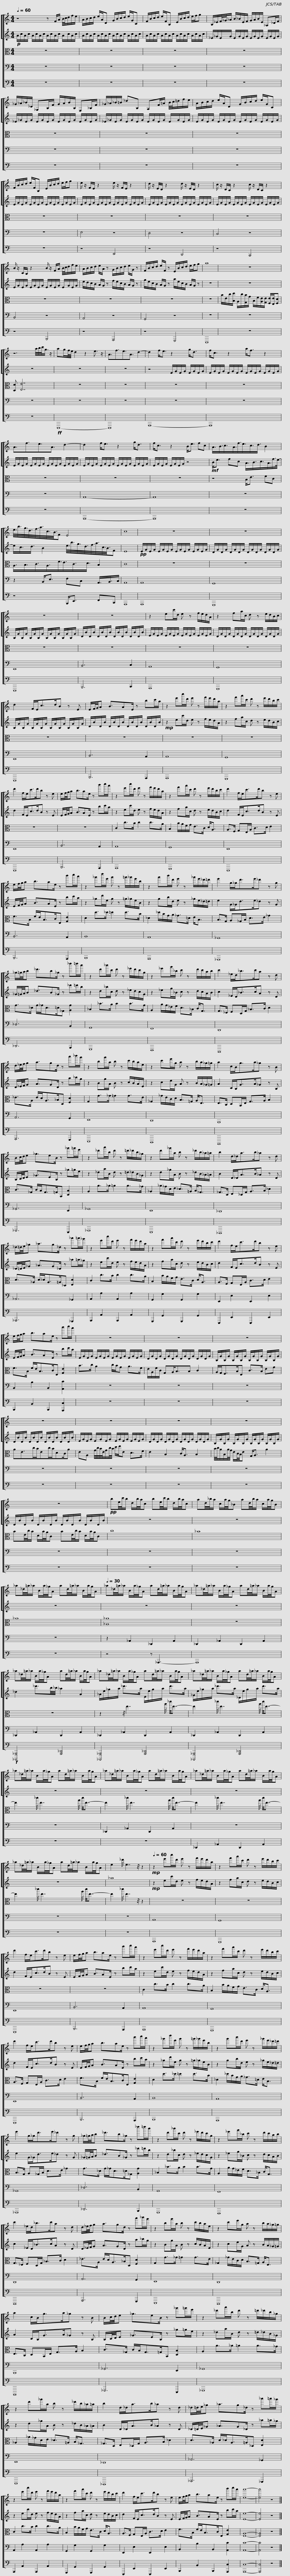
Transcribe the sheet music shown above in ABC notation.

X:1
%%score [ [ 1 2 ] 3 4 5 ]
L:1/8
Q:1/4=60
M:4/4
I:linebreak $
K:C
V:1 treble
V:2 treble
V:3 alto
V:4 bass
V:5 bass
V:1
 z4 z F/A/ B/4c/4d/f/e/ | A/B/c/d/ e/A/D G/B/c/d/ e/G/C |$ F/B/c/d/ e/F/B, E/B/c/d/ e/f/g | B,/_E/F/4_G/4_A/ B/_B/E/F/ G/A/B/E/ _A,_D/F/ |$ _G/_A/_B/_D/ _G,B,/F/ G/A/B/B,/ F,_B,/F/ | %5
 _G/_A/_B/=B/ _dB, A,F/=A/ B/4c/4=d/f/e/ |$ A/B/c/d/ e/A/D G/B/c/d/ e/G/C | F/B/c/d/ e/F/B, E/B/c/d/ e/f/g |$ e/ z/ F/E/ z2 e/ z/ F/E/ z2 | d/ z/ E/D/ z2 d/ z/ E/D/ z2 |$ %10
 c/ z/ D/C/ z2 c/ z/ D/C/ z2 | B/ z/ C/B,/ z2 B/ z/ F/A/ B/4c/4d/f/e/ |$ A/B/c/d/ e/A/ z G/B/c/d/ e/G/ z | F/B/c/d/ e/F/ z E/B/c/d/ e/f/g | a8 |$ %15
 z8 | z6 a/4b/4c'/<g/ z/ | ag/f/4e/4 d2 z2 e3/2 z/ | A3/2f3/2e3/2A3/2 d2- |$ d2 f<e z2 g<d | %20
 f<c z2 a<f z2 | A3/2f3/2e3/2A3/2 d2- |$ d2 f<e z2 g<d | f<c z2 B<e fc |$ A3/4B3/4c3/4A3/4f3/4e3/4c3/4d3/4 B2 |$ %25
 e3/8b3/8g3/8d3/8f3/8a3/8c3/8B3/8F E4 | c8 |$ z8 | z8 |$ z8 | %30
 z8 |$ z2 ec'/d/ e z f/e/d/A/ | z2 fa/c/ d z e/d/B/c/ |$ d2 F/E<cd/B z E | E/F/4G/4A B3/2AE/ z bc'/a/ |$ %35
 z2 e'c''/d'/ e' z f'/e'/d'/a/ | z2 f'a'/c'/ d' z e'/d'/b/c'/ | d'2 f/e<c'd'/b z e |$ e/f/4g/4a b3/2ae/ z b'c''/a'/ | z2 e'c''/d'/ e' z f'/e'/d'/a/ | %40
 z2 f'a'/c'/ d' z e'/d'/b/c'/ |$ d'2 f/e<c'd'/b z e | e/f/4g/4a b3/2ae/ z b'c''/a'/ | z2 _g'd''/e'/ g' z =g'/_g'/e'/b/ |$ z2 g'b'/d'/ e' z _g'/e'/_d'/=d'/ | %45
 e'2 g/_g<d'e'/_d' z g |$ _g/=g/4a/4b _d'3/2b_g/ z _d''=d''/b'/ | z2 d'_b'/c'/ d' z _e'/d'/c'/g/ |$ z2 _e'g'/_b/ c' z d'/c'/a/b/ | c'2 _e/d<_bc'/a z d |$ %50
 d/_e/4f/4g a3/2gd/ z a'_b'/g'/ | z2 bg'/a/ b z c'/b/a/e/ |$ z2 c'e'/g/ a z b/a/_g/=g/ | a2 c/B<ga/_g z B |$ B/c/4d/4e _g3/2eB/ z _g'=g'/e'/ | %55
 z2 _d'a'/b/ d' z =d'/_d'/b/_g/ |$ z2 d'_g'/a/ b z _d'/b/_a/=a/ | b2 d/_d<ab/_a z d |$ _d/=d/4e/4_g _a3/2g_d/ z _a'=a'/_g'/ | z2 e'c''/d'/ e' z f'/e'/d'/a/ |$ %60
 z2 f'a'/c'/ d' z e'/d'/b/c'/ | d'2 f/e<c'd'/b z e | e/f/4g/4a b3/2ae/ z b'c''/a'/ |$ z8 | z8 |$ %65
 z8 | z8 |$ z8 | z8 |$ z8 | %70
 z8 |$!pp! be/4c'/4b/ d/b/4a/4c be/4c'/4b/ d/b/4a/4c | ad/4_b/4a/ c/a/4g/4_B ad/4b/4a/ c/a/4g/4B |$ _a_d/4=a/4_a/ B/a/4_g/4A ad/4=a/4_a/ B/a/4g/4A |[Q:1/4=30] _a_d/4=a/4_a/ B/a/4_g/4A ad/4=a/4_a/ B/a/4g/4A |$ %75
 _a_d/4=a/4_a/ B/a/4_g/4A ad/4=a/4_a/ B/a/4g/4A |$ _a_d/4=a/4_a/ B/a/4_g/4A ad/4=a/4_a/ B/a/4g/4A |$ _a_d/4=a/4_a/ B/a/4_g/4A ad/4=a/4_a/ B/a/4g/4A |$ _a_d/4=a/4_a/ B/a/4_g/4A ad/4=a/4_a/ B/a/4g/4A |$ _a_d/4=a/4_a/ B/a/4_g/4A ad/4=a/4_a/ B/a/4g/4A |$ %80
 _a_d/4=a/4_a/ B/a/4_g/4A ad/4=a/4_a/ B/a/4g/4A |$ _a_d/4=a/4_a/ B/a/4_g/4A ad/4=a/4_a/ B/a/4g/4A |$ _a_d/4=a/4_a/ B/a/4_g/4A ad/4=a/4_a/ B/a/4g/4A | e2 _d'/4 e7/2 z/4 z2 |$[Q:1/4=60]!mp! z2 e'c''/d'/ e' z f'/e'/d'/a/ | %85
 z2 f'a'/c'/ d' z e'/d'/b/c'/ | d'2 f/e<c'd'/b z e |$ e/f/4g/4a b3/2ae/ z b'c''/a'/ | z2 e'c''/d'/ e' z f'/e'/d'/a/ | z2 f'a'/c'/ d' z e'/d'/b/c'/ |$ %90
 d'2 f/e<c'd'/b z e | e/f/4g/4a b3/2ae/ z b'c''/a'/ | z2 _g'd''/e'/ g' z =g'/_g'/e'/b/ |$ z2 g'b'/d'/ e' z _g'/e'/_d'/=d'/ | e'2 g/_g<d'e'/_d' z g |$ %95
 _g/=g/4a/4b _d'3/2b_g/ z _d''=d''/b'/ | z2 d'_b'/c'/ d' z _e'/d'/c'/g/ |$ z2 _e'g'/_b/ c' z d'/c'/a/b/ | c'2 _e/d<_bc'/a z d |$ d/_e/4f/4g a3/2gd/ z a'_b'/g'/ | %100
 z2 bg'/a/ b z c'/b/a/e/ |$ z2 c'e'/g/ a z b/a/_g/=g/ | a2 c/B<ga/_g z B |$ B/c/4d/4e _g3/2eB/ z _g'=g'/e'/ | z2 _d'a'/b/ d' z =d'/_d'/b/_g/ |$ %105
 z2 d'_g'/a/ b z _d'/b/_a/=a/ | b2 d/_d<ab/_a z d |$ _d/=d/4e/4_g _a3/2g_d/ z _a'=a'/_g'/ | z2 e'c''/d'/ e' z f'/e'/d'/a/ |$ z2 f'a'/c'/ d' z e'/d'/b/c'/ | %110
 d'2 f/e<c'd'/b z e | e/f/4g/4a b3/2ae/ z b'c''/a'/ |$ [ea']8- | [ea']4 z4 |] %114
V:2
!p! A/c/A/c/ A/c/A/c/ A/c/A/c/ A/c/A/c/ | A/c/A/c/ A/c/A/c/ A/c/A/c/ A/c/A/c/ |$ A/c/A/c/ A/c/A/c/ A/c/A/c/ A/c/A/c/ | _E/_G/E/G/ E/G/E/G/ E/G/E/G/ E/G/E/G/ |$ _E/_G/E/G/ E/G/E/G/ E/G/E/G/ E/G/E/G/ | %5
 _E/_G/E/G/ E/G/E/G/ E/G/E/G/ E/G/E/G/ |$ E/G/E/G/ E/G/E/G/ E/G/E/G/ E/G/E/G/ | E/G/E/G/ E/G/E/G/ E/G/E/G/ E/G/E/G/ |$ E/G/E/G/ E/G/E/G/ E/G/E/G/ E/G/E/G/ | E/G/E/G/ E/G/E/G/ E/G/E/G/ E/G/E/G/ |$ %10
 E/G/E/G/ E/G/E/G/ E/G/E/G/ E/G/E/G/ | E/G/E/G/ E/G/E/G/ E/G/E/G/ E/G/E/G/ |$ e/d/c/B/ A/G/ z f/e/c/B/ A/G/ z | g/e/c/B/ A/G/ z a/e/c/B/ A/G/ z | z8 |$ %15
 z8 | z8 | z8 | z8 |$ z4 E/G/E/G/ E/G/E/G/ | %20
 E/G/E/G/ E/G/E/G/ E/G/E/G/ E/G/E/G/ | E/G/E/G/ E/G/E/G/ E/G/E/G/ E/G/E/G/ |$ E/G/E/G/ E/G/E/G/ E/G/E/G/ E/G/E/G/ | E/G/E/G/ E/G/E/G/ z4 |$!mf! B<e fc A3/4B3/4c3/4A3/4f/>e/- |$ %25
 e/c3/4d3/4 B2 e3/8b3/8g3/8d3/8f3/8a3/8c3/8B3/8F | E8 |$!pp! E/G/E/G/ E/G/E/G/ E/G/E/G/ E/G/E/G/ | D/G/D/G/ D/G/D/G/ D/G/D/G/ D/G/D/G/ |$ B,/G/B,/G/ B,/G/B,/G/ B,/G/B,/G/ B,/G/B,/G/ | %30
 D/B/D/B/ D/B/D/B/ D/B/D/B/ D/B/D/B/ |$ E/G/E/G/ E/G/E/G/ E/G/E/G/ E/G/E/G/ | D/G/D/G/ D/G/D/G/ D/G/D/G/ D/G/D/G/ |$ B,/G/B,/G/ B,/G/B,/G/ B,/G/B,/G/ B,/G/B,/G/ | D/B/D/B/ D/B/D/B/ D/B/D/B/ D/B/D/B/ |$ %35
!mp! z2 ec'/d/ e z f/e/d/A/ | z2 fa/c/ d z e/d/B/c/ | d2 F/E<cd/B z E |$ E/F/4G/4A B3/2AE/ z bc'/a/ | z2 ec'/d/ e z f/e/d/A/ | %40
 z2 fa/c/ d z e/d/B/c/ |$ d2 F/E<cd/B z E | E/F/4G/4A B3/2AE/ z bc'/a/ | z2 _gd'/e/ g z =g/_g/e/B/ |$ z2 gb/d/ e z _g/e/_d/=d/ | %45
 e2 G/_G<de/_d z G |$ _G/=G/4A/4B _d3/2B_G/ z _d'=d'/b/ | z2 d_b/c/ d z _e/d/c/G/ |$ z2 _eg/_B/ c z d/c/A/B/ | c2 _E/D<_Bc/A z D |$ %50
 D/_E/4F/4G A3/2GD/ z a_b/g/ | z2 Bg/A/ B z c/B/A/E/ |$ z2 ce/G/ A z B/A/_G/=G/ | A2 C/B,<GA/_G z B, |$ B,/C/4D/4E _G3/2EB,/ z _g=g/e/ | %55
 z2 _da/B/ d z =d/_d/B/_G/ |$ z2 d_g/A/ B z _d/B/_A/=A/ | B2 D/_D<AB/_A z D |$ _D/=D/4E/4_G _A3/2G_D/ z _a=a/_g/ | z2 ec'/d/ e z f/e/d/A/ |$ %60
 z2 fa/c/ d z e/d/B/c/ | d2 F/E<cd/B z E | E/F/4G/4A B3/2AE/ z bc'/a/ |$ E/G/E/G/ E/G/E/G/ E/G/E/G/ E/G/E/G/ | D/G/D/G/ D/G/D/G/ D/G/D/G/ D/G/D/G/ |$ %65
 B,/G/B,/G/ B,/G/B,/G/ B,/G/B,/G/ B,/G/B,/G/ | D/B/D/B/ D/B/D/B/ D/B/D/B/ D/B/D/B/ |$ E/G/E/G/ E/G/E/G/ E/G/E/G/ E/G/E/G/ | D/G/D/G/ D/G/D/G/ D/G/D/G/ D/G/D/G/ |$ B,/G/B,/G/ B,/G/B,/G/ B,/G/B,/G/ B,/G/B,/G/ | %70
 D/B/D/B/ D/B/D/B/ D/B/D/B/ D/B/D/B/ |$ z8 | z8 |$ z8 | z8 |$ %75
 z8 |$ _d2 _d'3/2b/4_b/4 _a2 A2 |$ _A/e/_g/a/ _d'>a E/e/g/a/ d'>a |$ _G/e/_g/a/ _d'>a _D/e/g/a/ d'>a |$ z8 |$ %80
 z8 |$ z8 |$ z8 | _a8 |$!mp! z2 ec'/d/ e z f/e/d/A/ | %85
 z2 fa/c/ d z e/d/B/c/ | d2 F/E<cd/B z E |$ E/F/4G/4A B3/2AE/ z bc'/a/ | z2 ec'/d/ e z f/e/d/A/ | z2 fa/c/ d z e/d/B/c/ |$ %90
 d2 F/E<cd/B z E | E/F/4G/4A B3/2AE/ z bc'/a/ | z2 _gd'/e/ g z =g/_g/e/B/ |$ z2 gb/d/ e z _g/e/_d/=d/ | e2 G/_G<de/_d z G |$ %95
 _G/=G/4A/4B _d3/2B_G/ z _d'=d'/b/ | z2 d_b/c/ d z _e/d/c/G/ |$ z2 _eg/_B/ c z d/c/A/B/ | c2 _E/D<_Bc/A z D |$ D/_E/4F/4G A3/2GD/ z a_b/g/ | %100
 z2 Bg/A/ B z c/B/A/E/ |$ z2 ce/G/ A z B/A/_G/=G/ | A2 C/B,<GA/_G z B, |$ B,/C/4D/4E _G3/2EB,/ z _g=g/e/ | z2 _da/B/ d z =d/_d/B/_G/ |$ %105
 z2 d_g/A/ B z _d/B/_A/=A/ | B2 D/_D<AB/_A z D |$ _D/=D/4E/4_G _A3/2G_D/ z _a=a/_g/ | z2 ec'/d/ e z f/e/d/A/ |$ z2 fa/c/ d z e/d/B/c/ | %110
 d2 F/E<cd/B z E | E/F/4G/4A B3/2AE/ z bc'/a/ |$ [Ee]8- | [Ee]4 z4 |] %114
V:3
 z8 | z8 |$ z8 | z8 |$ z8 | %5
 z8 |$ z8 | z8 |$ z8 | z8 |$ %10
 z8 | z8 |$ z8 | z8 | z8 |$ %15
 B/E/c/[B,d]/ A,/c/[G,B]/G/ B,/F/[A,E]/[G,E]/ [F,E]/[E,E]/[F,D] | [D,D] [E,E]7 | z8 | z8 |$ z8 | %20
 z8 | z8 |$ z8 | z8 |$ z4 B,<E FC |$ %25
 A,3/4B,3/4C3/4A,3/4F3/4E3/4C3/4D3/4 B,2 | C8 |$ z8 | z8 |$ z8 | %30
 z8 |$ z8 | z8 |$ z8 | z8 |$ %35
 z8 | z8 | z8 |$ z8 | C2 c>B c2 c>A | %40
 B,2 B/A/F/G/ E>C D<A, |$ A,>F, G,E,/A,/ C>D E2 | F>B, F/E<B,C/E, [G,E]2 | D2 d>_d =d2 d>B |$ _D2 _d/B/G/A/ _G>=D E<B, | %45
 B,>G, A,_G,/B,/ D>E _G2 |$ G>_D G/_G<D=D/_G, [A,G]2 | _B,2 _B>A B2 B>G |$ A,2 A/G/_E/F/ D>_B, C<G, | G,>_E, F,D,/G,/ _B,>C D2 |$ %50
 _E>A, E/D<A,_B,/D, [F,D]2 | G,2 G>_G =G2 G>E |$ _G,2 _G/E/C/D/ B,>=G, A,<E, | E,>C, D,B,,/E,/ G,>A, B,2 |$ C>_G, C/B,<G,=G,/B,, [D,B,]2 | %55
 A,2 A>_A =A2 A>_G |$ _A,2 _A/_G/D/E/ _D>=A, B,<_G, | _G,>D, E,_D,/G,/ A,>B, _D2 |$ D>_A, D/_D<A,=A,/_D, [E,D]2 | C2 c>B c2 c>A |$ %60
 B,2 B/A/F/G/ E>C D<A, | A,>F, G,E,/A,/ C>D E2 | F>B, F/E<B,C/E, [G,E]2 |$ B>c A2 c/B/G A>F | E/A,/F/C/ G,A,<B,B, C2 |$ %65
 A,/G,<F,B,/E, C>B, EG | AE>cB/Ec/B/DC/A |$ EA, G/4c/4B/4E/4G/c/4B/4 d/e/E D>F | E2 B,2 C<A, B,2 |$ B/4c/4A/B,/A/4G/4 E/C/4B,/4E G,<A, A2 | %70
 BE/4c/4B/ D/B/4A/4C BE/4c/4B/ D/B/4A/4C |$ c8 | _B8 |$ _A8 | [_A,_A]8 |$ %75
 z8 |$ z8 |$ z2 z/4 e7/2 a/4 _d'/4e7/4- |$ e2 _d'/4 e7/2 a/4 d'/4e7/4- |$ e2 _d'/4 e7/2 a/4 d'/4e7/4- |$ %80
 e2 _d'/4 e7/2 a/4 d'/4e7/4- |$ e2 _d'/4 e7/2 a/4 d'/4e7/4- |$ e2 _d'/4 e7/2 a/4 d'/4e7/4- | e2 _d'/4 e7/2 z/4 z2 |$ z8 | %85
 z8 | z8 |$ z8 | C2 c>B c2 c>A | B,2 B/A/F/G/ E>C D<A, |$ %90
 A,>F, G,E,/A,/ C>D E2 | F>B, F/E<B,C/E, [G,E]2 | D2 d>_d =d2 d>B |$ _D2 _d/B/G/A/ _G>=D E<B, | B,>G, A,_G,/B,/ D>E _G2 |$ %95
 G>_D G/_G<D=D/_G, [A,G]2 | _B,2 _B>A B2 B>G |$ A,2 A/G/_E/F/ D>_B, C<G, | G,>_E, F,D,/G,/ _B,>C D2 |$ _E>A, E/D<A,_B,/D, [F,D]2 | %100
 G,2 G>_G =G2 G>E |$ _G,2 _G/E/C/D/ B,>=G, A,<E, | E,>C, D,B,,/E,/ G,>A, B,2 |$ C>_G, C/B,<G,=G,/B,, [D,B,]2 | A,2 A>_A =A2 A>_G |$ %105
 _A,2 _A/_G/D/E/ _D>=A, B,<_G, | _G,>D, E,_D,/G,/ A,>B, _D2 |$ D>_A, D/_D<A,=A,/_D, [E,D]2 | C2 c>B c2 c>A |$ B,2 B/A/F/G/ E>C D<A, | %110
 A,>F, G,E,/A,/ C>D E2 | F>B, F/E<B,C/E, [G,E]2 |$ [E,A,]8- | [E,A,]4 z4 |] %114
V:4
 z8 | z8 |$ z8 | z8 |$ z8 | %5
 z8 |$ z8 | z8 |$ E,4 z4 | D,4 z4 |$ %10
 C,4 z4 | B,,4 z4 |$ A,,4 z4 | G,,4 z4 | z8 |$ %15
 z8 | z8 | z8 | z8 |$ z8 | %20
 z8 | z8 |$ A,,8- | A,,8 |$ z8 |$ %25
 z2 B,,<E, F,C, A,,3/4B,,3/4C,/ | A,,8 |$ A,,8 | G,,8 |$ E,,8 | %30
 B,,6 C,2 |$ A,,8 | G,,8 |$ E,,8 | B,,6 A,,2 |$ %35
 A,,8 | G,,8 | E,,8 |$ B,,6 A,,2 | A,,8 | %40
 G,,8 |$ E,,8 | B,,6 A,,2 | B,,8 |$ A,,8 | %45
 _G,,8 |$ _D,6 B,,2 | G,,8 |$ F,,8 | D,,8 |$ %50
 A,,6 G,,2 | E,,8 |$ D,,8 | B,,,8 |$ _G,,6 E,,2 | %55
 _G,,8 |$ E,,8 | _D,,8 |$ _A,,6 _G,,2 | A,,2 A,2 A,,2 A,2 |$ %60
 G,,2 G,2 G,,2 G,2 | E,,2 E,2 E,,2 E,2 | B,,2 B,2 B,,2 [A,,C]2 |$ z8 | z8 |$ %65
 z8 | z8 |$ z8 | z8 |$ z8 | %70
 z8 |$ z8 | z8 |$ z8 | z2 _A,,2 _D,,2 A,,2 |$ %75
 _D,,2 _A,,2 D,,2 A,,2 |$ _D,,2 _A,,2 D,,2 A,,2 |$ _D,,2 _A,,2 D,,2 A,,2 |$ _D,,2 _A,,2 D,,2 A,,2 |$ z8 |$ %80
 _D,,2 _A,,2 D,,2 A,,2 |$ z8 |$ z8 | z8 |$ A,,8 | %85
 G,,8 | E,,8 |$ B,,6 A,,2 | A,,8 | G,,8 |$ %90
 E,,8 | B,,6 A,,2 | B,,8 |$ A,,8 | _G,,8 |$ %95
 _D,6 B,,2 | G,,8 |$ F,,8 | D,,8 |$ A,,6 G,,2 | %100
 E,,8 |$ D,,8 | B,,,8 |$ _G,,6 E,,2 | _G,,8 |$ %105
 E,,8 | _D,,8 |$ _A,,6 _G,,2 | A,,2 A,2 A,,2 A,2 |$ G,,2 G,2 G,,2 G,2 | %110
 E,,2 E,2 E,,2 E,2 | B,,2 B,2 B,,2 [A,,C]2 |$ [A,,C]8- | [A,,C]4 z4 |] %114
V:5
 z8 | z8 |$ z8 | z8 |$ z8 | %5
 z8 |$ z8 | z8 |$ z4 E,,4 | z4 D,,4 |$ %10
 z4 C,,4 | z4 B,,,4 |$ z4 A,,,4 | z4 G,,,4 | E,,,8 |$ %15
 z8 | z8 |!ff! E,,,8- | E,,,8 |$ A,,,8- | %20
 A,,,8 | z8 |$ A,,,8- | A,,,8 |$ z8 |$ %25
 z4 B,,,<E,, F,,C,, | A,,,8 |$ A,,,8 | G,,,8 |$ E,,,8 | %30
 B,,,6 C,,2 |$ A,,,8 | G,,,8 |$ E,,,8 | B,,,6 A,,,2 |$ %35
 A,,,8 | G,,,8 | E,,,8 |$ B,,,6 A,,,2 | A,,,8 | %40
 G,,,8 |$ E,,,8 | B,,,6 A,,,2 | B,,,8 |$ A,,,8 | %45
 _G,,,8 |$ _D,,6 B,,,2 | G,,,8 |$ F,,,8 | D,,,8 |$ %50
 A,,,6 G,,,2 | E,,,8 |$ D,,,8 | B,,,,8 |$ _G,,,6 E,,,2 | %55
 _G,,,8 |$ E,,,8 | _D,,,8 |$ _A,,,6 _G,,,2 | A,,,2 A,,2 A,,,2 A,,2 |$ %60
 G,,,2 G,,2 G,,,2 G,,2 | E,,,2 E,,2 E,,,2 E,,2 | B,,,2 B,,2 B,,,2 [A,,,C,]2 |$ z8 | z8 |$ %65
 z8 | z8 |$ z8 | z8 |$ z8 | %70
 z8 |$ z8 | z8 |$ z8 | z4 z _A,,,3- |$ %75
 A,,,8 |$!f! [_A,,,,_A,,,]4 [A,,,_D,,]4 |$ [_A,,,,_A,,,]4 [A,,,_D,,]4 |$ [_A,,,,_A,,,]4 [A,,,_D,,]4 |$ z8 |$ %80
 z8 |$ _D,,2 _A,,2 D,,2 A,,2 |$ z8 | z8 |$ A,,,8 | %85
 G,,,8 | E,,,8 |$ B,,,6 A,,,2 | A,,,8 | G,,,8 |$ %90
 E,,,8 | B,,,6 A,,,2 | B,,,8 |$ A,,,8 | _G,,,8 |$ %95
 _D,,6 B,,,2 | G,,,8 |$ F,,,8 | D,,,8 |$ A,,,6 G,,,2 | %100
 E,,,8 |$ D,,,8 | B,,,,8 |$ _G,,,6 E,,,2 | _G,,,8 |$ %105
 E,,,8 | _D,,,8 |$ _A,,,6 _G,,,2 | A,,,2 A,,2 A,,,2 A,,2 |$ G,,,2 G,,2 G,,,2 G,,2 | %110
 E,,,2 E,,2 E,,,2 E,,2 | B,,,2 B,,2 B,,,2 [A,,,C,]2 |$ [A,,,C,]8- | [A,,,C,]4 z4 |] %114
